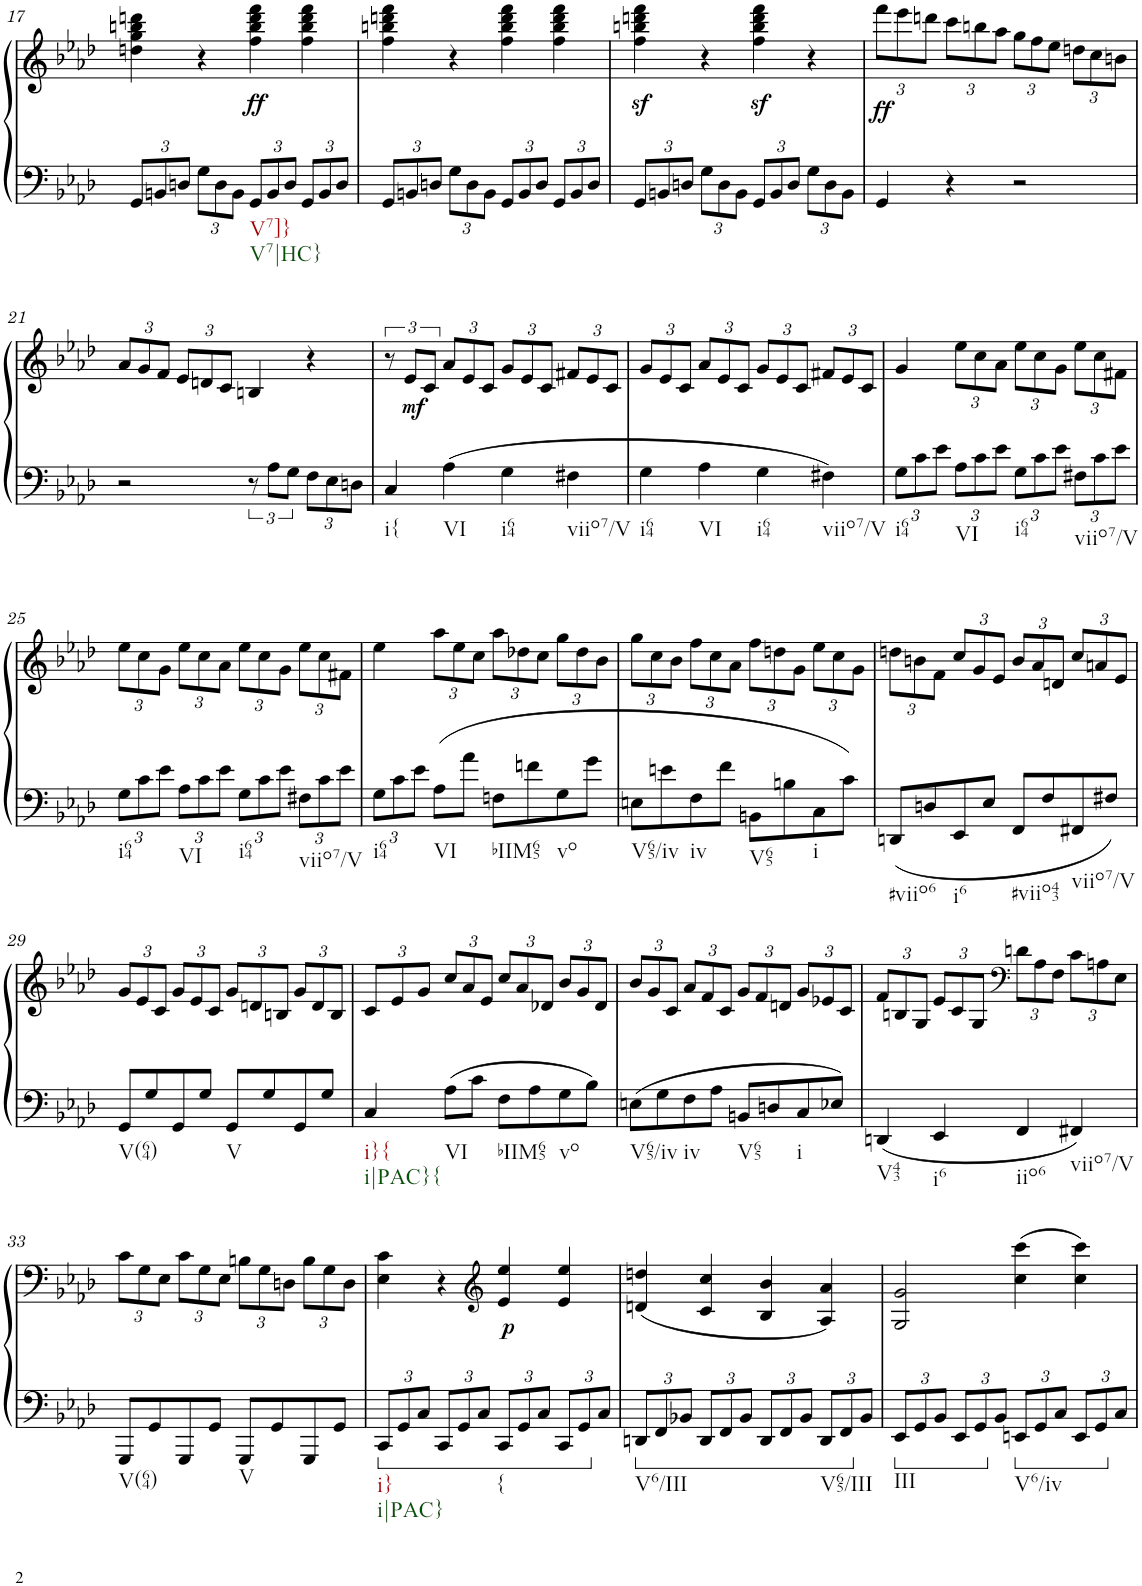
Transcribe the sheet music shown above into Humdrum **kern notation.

**kern	**kern	**dynam
*part1	*part1	*part1
*staff2	*staff1	*staff1/2
*I"Piano	*	*
*I'Pno.	*	*
!!LO:PB:g=z
*clefF4	*clefG2	*
*k[b-e-a-d-]	*k[b-e-a-d-]	*
*A-:	*A-:	*
*M2/2	*M2/2	*
*met(c|)	*met(c|)	*
*Xbrackettup	*	*
=17	=17	=17
12GG/L	4ddn\ 4gg\ 4bbn\ 4dddn\	.
12BBn/	.	.
12Dn/J	.	.
12G\L	4r	.
12D\	.	.
12BB\J	.	.
!LO:TX:b:t=V7]}	!	!
!LO:TX:b:t=V7|HC}	!	!
!	!	!LO:DY:b
12GG/L	4ff\ 4bb\ 4ddd\ 4fff\	ff
12BB/	.	.
12D/J	.	.
12GG/L	4ff\ 4bb\ 4ddd\ 4fff\	.
12BB/	.	.
12D/J	.	.
=18	=18	=18
12GG/L	4ff\ 4bbn\ 4dddn\ 4fff\	.
12BBn/	.	.
12Dn/J	.	.
12G\L	4r	.
12D\	.	.
12BB\J	.	.
12GG/L	4ff\ 4bb\ 4ddd\ 4fff\	.
12BB/	.	.
12D/J	.	.
12GG/L	4ff\ 4bb\ 4ddd\ 4fff\	.
12BB/	.	.
12D/J	.	.
=19	=19	=19
12GG/L	4ff\z< 4bbn\z< 4dddn\z< 4fff\z<	.
12BBn/	.	.
12Dn/J	.	.
12G\L	4r	.
12D\	.	.
12BB\J	.	.
12GG/L	4ff\z< 4bb\z< 4ddd\z< 4fff\z<	.
12BB/	.	.
12D/J	.	.
12G\L	4r	.
12D\	.	.
12BB\J	.	.
=20	=20	=20
*	*Xbrackettup	*
!	!	!LO:DY:b
4GG/	12fff\L	ff
.	12eee-\	.
.	12dddn\J	.
4r	12ccc\L	.
.	12bbn\	.
.	12aa-\J	.
2r	12gg\L	.
.	12ff\	.
.	12ee-\J	.
.	12ddn\L	.
.	12cc\	.
.	12bn\J	.
!!LO:LB:g=z
=21	=21	=21
2r	12a-/L	.
.	12g/	.
.	12f/J	.
.	12e-/L	.
.	12dn/	.
.	12c/J	.
*brackettup	*	*
12r	4Bn/	.
12A-\L	.	.
12G\J	.	.
*Xbrackettup	*	*
12F\L	4r	.
12E-\	.	.
12Dn\J	.	.
=22	=22	=22
*	*brackettup	*
!LO:TX:b:t=i{	!	!
4C/	12r	.
!	!	!LO:DY:b
.	12e-/L	mf
.	12c/J	.
*	*Xbrackettup	*
!LO:TX:b:t=VI	!	!
4A-\	12a-/L	.
.	12e-/	.
.	12c/J	.
!LO:TX:b:t=i64	!	!
4G\	12g/L	.
.	12e-/	.
.	12c/J	.
!LO:TX:b:t=viio7/V	!	!
4F#X\	12f#X/L	.
.	12e-/	.
.	12c/J	.
=23	=23	=23
!LO:TX:b:t=i64	!	!
4G\	12g/L	.
.	12e-/	.
.	12c/J	.
!LO:TX:b:t=VI	!	!
4A-\	12a-/L	.
.	12e-/	.
.	12c/J	.
!LO:TX:b:t=i64	!	!
4G\	12g/L	.
.	12e-/	.
.	12c/J	.
!LO:TX:b:t=viio7/V	!	!
4F#X\	12f#X/L	.
.	12e-/	.
.	12c/J	.
=24	=24	=24
!LO:TX:b:t=i64	!	!
12G\L	4g/	.
12c\	.	.
12e-\J	.	.
!LO:TX:b:t=VI	!	!
12A-\L	12ee-\L	.
12c\	12cc\	.
12e-\J	12a-\J	.
!LO:TX:b:t=i64	!	!
12G\L	12ee-\L	.
12c\	12cc\	.
12e-\J	12g\J	.
!LO:TX:b:t=viio7/V	!	!
12F#X\L	12ee-\L	.
12c\	12cc\	.
12e-\J	12f#X\J	.
!!LO:LB:g=z
=25	=25	=25
!LO:TX:b:t=i64	!	!
12G\L	12ee-\L	.
12c\	12cc\	.
12e-\J	12g\J	.
!LO:TX:b:t=VI	!	!
12A-\L	12ee-\L	.
12c\	12cc\	.
12e-\J	12a-\J	.
!LO:TX:b:t=i64	!	!
12G\L	12ee-\L	.
12c\	12cc\	.
12e-\J	12g\J	.
!LO:TX:b:t=viio7/V	!	!
12F#X\L	12ee-\L	.
12c\	12cc\	.
12e-\J	12f#X\J	.
=26	=26	=26
!LO:TX:b:t=i64	!	!
12G\L	4ee-\	.
12c\	.	.
12e-\J	.	.
!LO:TX:b:t=VI	!	!
8A-\L	12aa-\L	.
.	12ee-\	.
8a-\J	.	.
.	12cc\J	.
!LO:TX:b:t=bIIM65	!	!
8Fn\L	12aa-\L	.
.	12dd-X\	.
8fn\	.	.
.	12cc\J	.
!LO:TX:b:t=vo	!	!
8G\	12gg\L	.
.	12dd-\	.
8g\J	.	.
.	12b-\J	.
=27	=27	=27
!LO:TX:b:t=V65/iv	!	!
8En\L	12gg\L	.
.	12cc\	.
8en\	.	.
.	12b-\J	.
!LO:TX:b:t=iv	!	!
8F\	12ff\L	.
.	12cc\	.
8f\J	.	.
.	12a-\J	.
!LO:TX:b:t=V65	!	!
8BBn\L	12ff\L	.
.	12ddn\	.
8Bn\	.	.
.	12g\J	.
!LO:TX:b:t=i	!	!
8C\	12ee-\L	.
.	12cc\	.
8c\J	.	.
.	12g\J	.
=28	=28	=28
!LO:TX:b:t=#viio6	!	!
8DDn/L	12ddn\L	.
.	12bn\	.
8Dn/	.	.
.	12f\J	.
!LO:TX:b:t=i6	!	!
8EE-/	12cc/L	.
.	12g/	.
8E-/J	.	.
.	12e-/J	.
!LO:TX:b:t=#viio43	!	!
8FF/L	12b/L	.
.	12a-/	.
8F/	.	.
.	12dn/J	.
!LO:TX:b:t=viio7/V	!	!
8FF#X/	12cc/L	.
.	12an/	.
8F#X/J	.	.
.	12e-/J	.
!!LO:LB:g=z
=29	=29	=29
!LO:TX:b:t=V(64)	!	!
8GG/L	12g/L	.
.	12e-/	.
8G/	.	.
.	12c/J	.
8GG/	12g/L	.
.	12e-/	.
8G/J	.	.
.	12c/J	.
!LO:TX:b:t=V	!	!
8GG/L	12g/L	.
.	12dn/	.
8G/	.	.
.	12Bn/J	.
8GG/	12g/L	.
.	12d/	.
8G/J	.	.
.	12B/J	.
=30	=30	=30
!LO:TX:b:t=i}{	!	!
!LO:TX:b:t=i|PAC}{	!	!
4C/	12c/L	.
.	12e-/	.
.	12g/J	.
!LO:TX:b:t=VI	!	!
8A-\L	12cc/L	.
.	12a-/	.
8c\J	.	.
.	12e-/J	.
!LO:TX:b:t=bIIM65	!	!
8F\L	12cc/L	.
.	12a-/	.
8A-\	.	.
.	12d-X/J	.
!LO:TX:b:t=vo	!	!
8G\	12b-/L	.
.	12g/	.
8B-\J	.	.
.	12d-/J	.
=31	=31	=31
!LO:TX:b:t=V65/iv	!	!
8En\L	12b-/L	.
.	12g/	.
8G\	.	.
.	12c/J	.
!LO:TX:b:t=iv	!	!
8F\	12a-/L	.
.	12f/	.
8A-\J	.	.
.	12c/J	.
!LO:TX:b:t=V65	!	!
8BBn/L	12g/L	.
.	12f/	.
8Dn/	.	.
.	12dn/J	.
!LO:TX:b:t=i	!	!
8C/	12g/L	.
.	12e-X/	.
8E-X/J	.	.
.	12c/J	.
=32	=32	=32
!LO:TX:b:t=V43	!	!
4DDn/	12f/L	.
.	12Bn/	.
.	12G/J	.
!LO:TX:b:t=i6	!	!
4EE-/	12e-/L	.
.	12c/	.
.	12G/J	.
*	*clefF4	*
!LO:TX:b:t=iio6	!	!
4FF/	12dn\L	.
.	12A-\	.
.	12F\J	.
!LO:TX:b:t=viio7/V	!	!
4FF#X/	12c\L	.
.	12An\	.
.	12E-\J	.
!!LO:LB:g=z
=33	=33	=33
!LO:TX:b:t=V(64)	!	!
8GGG/L	12c\L	.
.	12G\	.
8GG/	.	.
.	12E-\J	.
8GGG/	12c\L	.
.	12G\	.
8GG/J	.	.
.	12E-\J	.
!LO:TX:b:t=V	!	!
8GGG/L	12Bn\L	.
.	12G\	.
8GG/	.	.
.	12Dn\J	.
8GGG/	12B\L	.
.	12G\	.
8GG/J	.	.
.	12D\J	.
=34	=34	=34
!LO:TX:b:t=i}	!	!
!LO:TX:b:t=i|PAC}	!	!
12CC/L	4E-\ 4c\	.
12GG/	.	.
12C/J	.	.
12CC/L	4r	.
12GG/	.	.
12C/J	.	.
*	*clefG2	*
!LO:TX:b:t={	!	!
!	!	!LO:DY:b
12CC/L	4e-/ 4ee-/	p
12GG/	.	.
12C/J	.	.
12CC/L	4e-/ 4ee-/	.
12GG/	.	.
12C/J	.	.
=35	=35	=35
!LO:TX:b:t=V6/III	!	!
12DDn/L	(4dn/ 4ddn/	.
12FF/	.	.
12BB-X/J	.	.
12DD/L	4c/ 4cc/	.
12FF/	.	.
12BB-/J	.	.
12DD/L	4B-/ 4b-/	.
12FF/	.	.
12BB-/J	.	.
!LO:TX:b:t=V65/III	!	!
12DD/L	4A-/ 4a-/)	.
12FF/	.	.
12BB-/J	.	.
=36	=36	=36
!LO:TX:b:t=III	!	!
12EE-/L	2G/ 2g/	.
12GG/	.	.
12BB-/J	.	.
12EE-/L	.	.
12GG/	.	.
12BB-/J	.	.
!LO:TX:b:t=V6/iv	!	!
12EEn/L	(4cc\ 4ccc\	.
12GG/	.	.
12C/J	.	.
12EE/L	4cc\ 4ccc\)	.
12GG/	.	.
12C/J	.	.
=	=	=
*-	*-	*-
